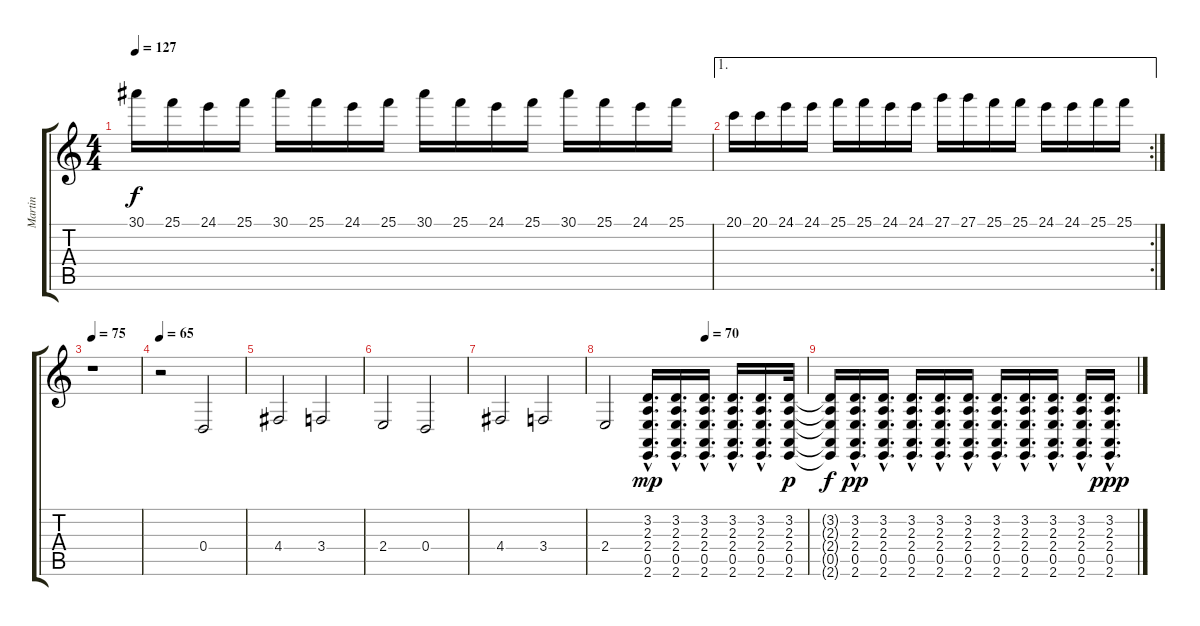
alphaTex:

\track ("Martin" "Martin") {instrument choiraahs}
\staff {score tabs}
\tuning (E4 B3 G3 D3 A2 D2) {hide}
\ts (4 4)
\tempo 127
\clef g2
\ks c
30.1.16{dy f} 25.1.16 24.1.16 25.1.16 30.1.16 25.1.16 24.1.16 25.1.16 30.1.16 25.1.16 24.1.16 25.1.16 30.1.16 25.1.16 24.1.16 25.1.16 |
\ae 1
\rc 2
20.1.16 20.1.16 24.1.16 24.1.16 25.1.16 25.1.16 24.1.16 24.1.16 27.1.16 27.1.16 25.1.16 25.1.16 24.1.16 24.1.16 25.1.16 25.1.16 |
\tempo 75
r.1 |
\tempo 65
r.2 0.4.2{volume 14 instrument voiceoohs} |
4.4.2 3.4.2 |
2.4.2 0.4.2 |
4.4.2 3.4.2 |
\tempo (70 0.5)
2.4.2 (3.2{hac} 2.3{hac} 2.4{hac} 0.5{hac} 2.6{hac}).16{d dy mp instrument brightacousticpiano} (3.2{hac} 2.3{hac} 2.4{hac} 0.5{hac} 2.6{hac}).16{d} (3.2{hac} 2.3{hac} 2.4{hac} 0.5{hac} 2.6{hac}).16{d} (3.2{hac} 2.3{hac} 2.4{hac} 0.5{hac} 2.6{hac}).16{d} (3.2{hac} 2.3{hac} 2.4{hac} 0.5{hac} 2.6{hac}).16{d} (3.2 2.3 2.4 0.5 2.6).32{dy p} |
(3.2{t} 2.3{t} 2.4{t} 0.5{t} 2.6{t}).16{dy f} (3.2{hac} 2.3{hac} 2.4{hac} 0.5{hac} 2.6{hac}).16{d dy pp} (3.2{hac} 2.3{hac} 2.4{hac} 0.5{hac} 2.6{hac}).16{d} (3.2{hac} 2.3{hac} 2.4{hac} 0.5{hac} 2.6{hac}).16{d} (3.2{hac} 2.3{hac} 2.4{hac} 0.5{hac} 2.6{hac}).16{d} (3.2{hac} 2.3{hac} 2.4{hac} 0.5{hac} 2.6{hac}).16{d} (3.2{hac} 2.3{hac} 2.4{hac} 0.5{hac} 2.6{hac}).16{d} (3.2{hac} 2.3{hac} 2.4{hac} 0.5{hac} 2.6{hac}).16{d} (3.2{hac} 2.3{hac} 2.4{hac} 0.5{hac} 2.6{hac}).16{d} (3.2{hac} 2.3{hac} 2.4{hac} 0.5{hac} 2.6{hac}).16{d} (3.2{hac} 2.3{hac} 2.4{hac} 0.5{hac} 2.6{hac}).16{d dy ppp}
